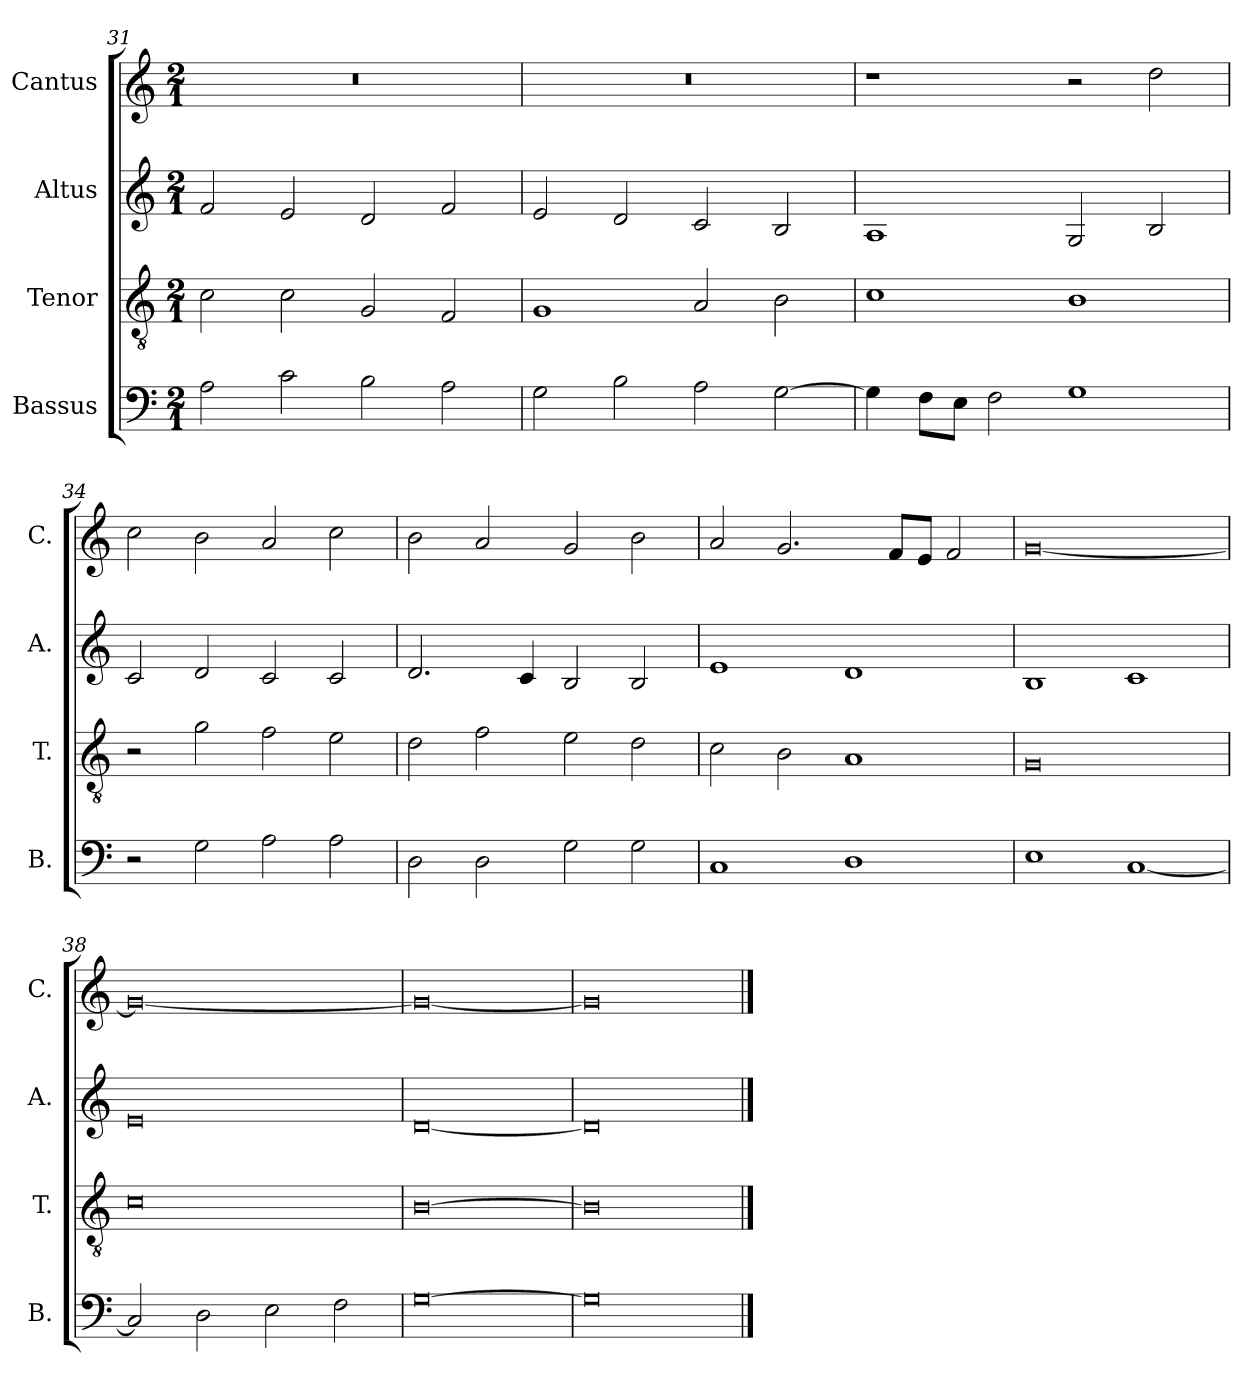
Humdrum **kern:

**kern	**kern	**kern	**kern
*part4	*part3	*part2	*part1
*staff4	*staff3	*staff2	*staff1
*I"Bassus	*I"Tenor	*I"Altus	*I"Cantus
*I'B.	*I'T.	*I'A.	*I'C.
*clefF4	*clefGv2	*clefG2	*clefG2
*k[]	*k[]	*k[]	*k[]
*M2/1	*M2/1	*M2/1	*M2/1
=31	=31	=31	=31
2A\	2c\	2f/	0r
2c\	2c\	2e/	.
2B\	2G/	2d/	.
2A\	2F/	2f/	.
=32	=32	=32	=32
2G\	1G	2e/	0r
2B\	.	2d/	.
2A\	2A/	2c/	.
[2G\	2B\	2B/	.
=33	=33	=33	=33
4G\]	1c	1A	1r
8F\L	.	.	.
8E\J	.	.	.
2F\	.	.	.
1G	1B	2G/	2r
.	.	2B/	2dd\
=34	=34	=34	=34
2r	2r	2c/	2cc\
2G\	2g\	2d/	2b\
2A\	2f\	2c/	2a/
2A\	2e\	2c/	2cc\
=35	=35	=35	=35
2D\	2d\	2.d/	2b\
2D\	2f\	.	2a/
.	.	4c/	.
2G\	2e\	2B/	2g/
2G\	2d\	2B/	2b\
!!LO:LB:g=z
=36	=36	=36	=36
1C	2c\	1e	2a/
.	2B\	.	2.g/
1D	1A	1d	.
.	.	.	8f/L
.	.	.	8e/J
.	.	.	2f/
=37	=37	=37	=37
1E	0G	1B	[0g
[1C	.	1c	.
=38	=38	=38	=38
2C/]	0c	0e	0g_
2D\	.	.	.
2E\	.	.	.
2F\	.	.	.
=39	=39	=39	=39
[0G	[0B	[0d	0g_
=40	=40	=40	=40
0G]	0B]	0d]	0g]
==	==	==	==
*-	*-	*-	*-
